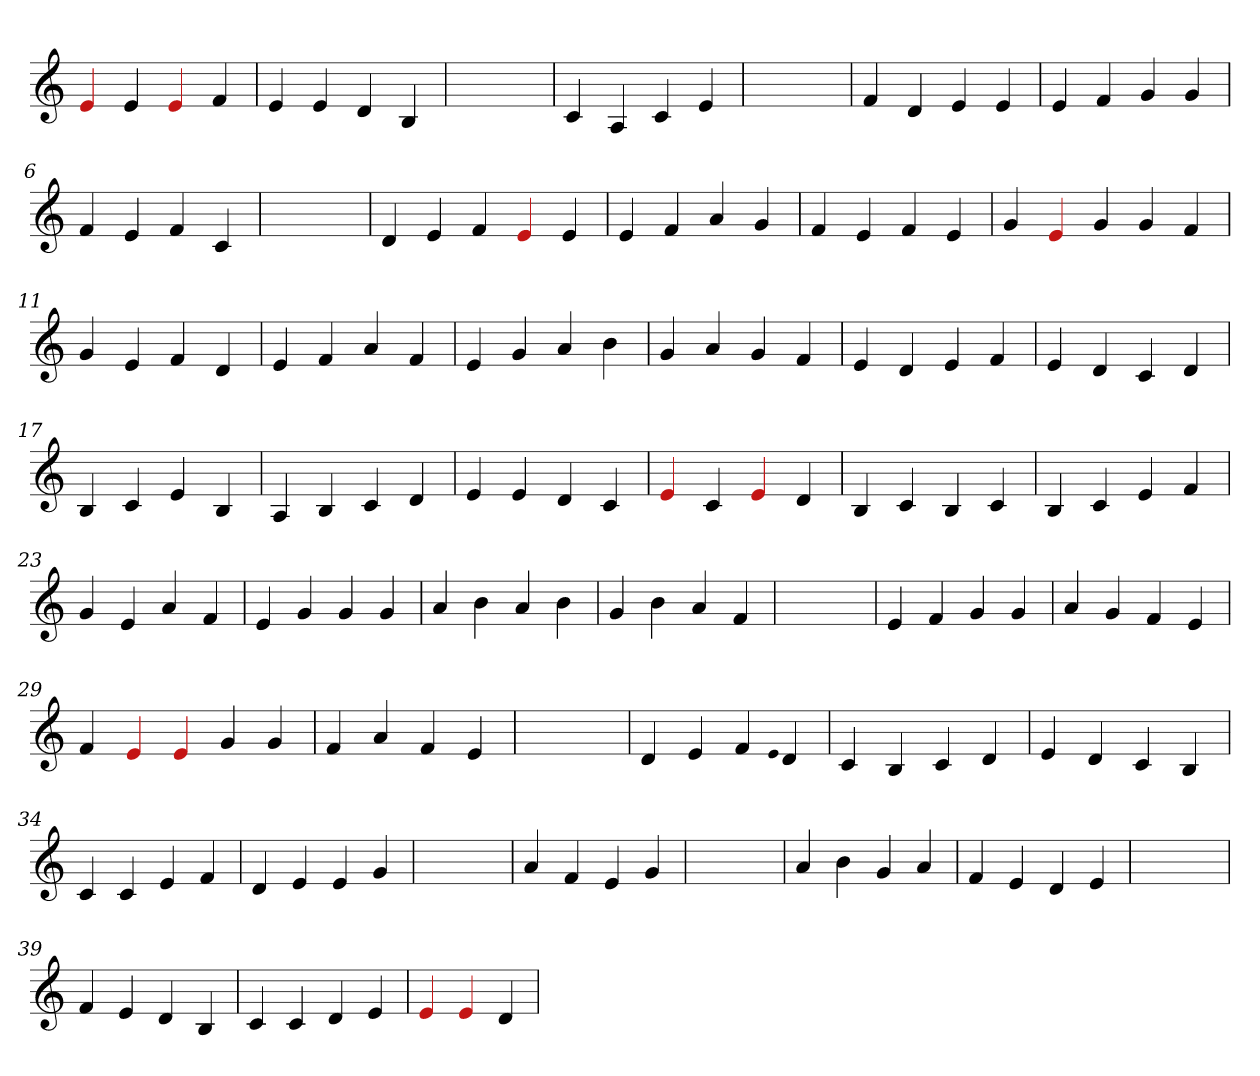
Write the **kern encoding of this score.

**kern
*part1
*staff1
*clefG2
=1
4Re
4e
4Re
4f
=2
4e
4e
4d
4B
=3
1ryy
=3
4c
4A
4c
4e
=4
1ryy
=4
4f
4d
4e
4e
=5
4e
4f
4g
4g
=6
4f
4e
4f
4c
=7
1ryy
=7
4d
4e
4f
4Re
4e
=8
4e
4f
4a
4g
=9
4f
4e
4f
4e
=10
4g
4Re
4g
4g
4f
=11
4g
4e
4f
4d
=12
4e
4f
4a
4f
=13
4e
4g
4a
4b
=14
4g
4a
4g
4f
=15
4e
4d
4e
4f
=16
4e
4d
4c
4d
=17
4B
4c
4e
4B
=18
4A
4B
4c
4d
=19
4e
4e
4d
4c
=20
4Re
4c
4Re
4d
=21
4B
4c
4B
4c
=22
4B
4c
4e
4f
=23
4g
4e
4a
4f
=24
4e
4g
4g
4g
=25
4a
4b
4a
4b
=26
4g
4b
4a
4f
=27
1ryy
=27
4e
4f
4g
4g
=28
4a
4g
4f
4e
=29
4f
4Re
4Re
4g
4g
=30
4f
4a
4f
4e
=31
1ryy
=31
4d
4e
4f
qqe
4d
=32
4c
4B
4c
4d
=33
4e
4d
4c
4B
=34
4c
4c
4e
4f
=35
4d
4e
4e
4g
=36
1ryy
=36
4a
4f
4e
4g
=37
1ryy
=37
4a
4b
4g
4a
=38
4f
4e
4d
4e
=39
1ryy
=39
4f
4e
4d
4B
=40
4c
4c
4d
4e
=41
4Re
4Re
4d
=
*-
